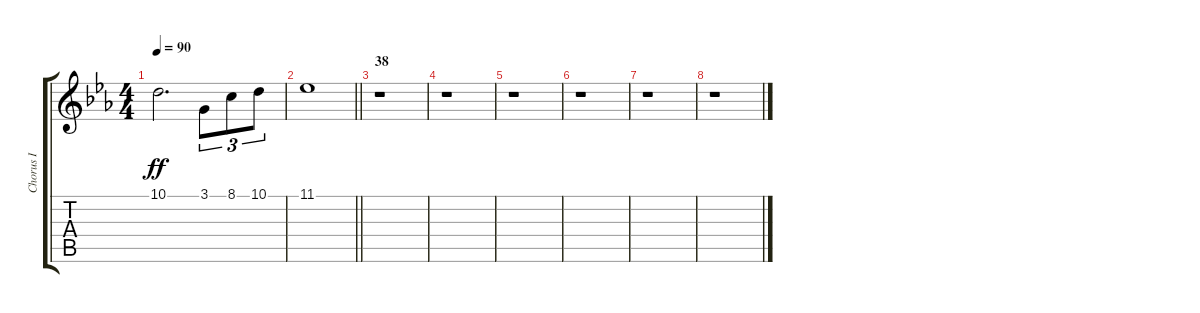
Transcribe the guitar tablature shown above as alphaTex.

\track ("Chorus I" "Chorus I") {instrument voiceoohs}
\staff {score tabs}
\tuning (E4 B3 G3 D3 A2 E2) {hide}
\ts (4 4)
\tempo 90
\clef g2
\ks eb
10.1.2{d dy ff} 3.1.8{tu (3 2)} 8.1.8{tu (3 2)} 10.1.8{tu (3 2)} |
\barLineRight lightlight
11.1.1 |
\section ("" "38")
r.1 |
r.1 |
r.1 |
r.1 |
r.1 |
r.1
